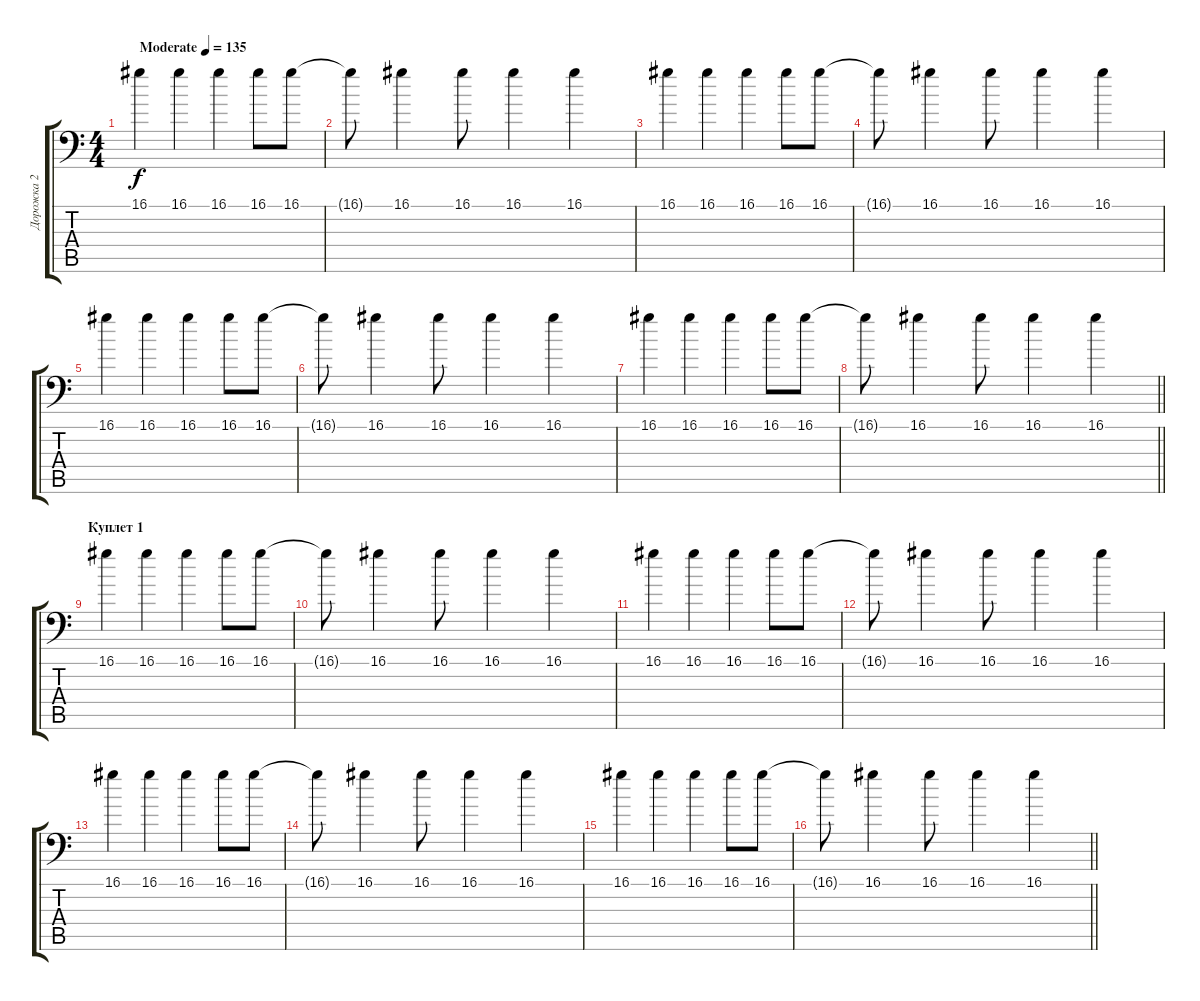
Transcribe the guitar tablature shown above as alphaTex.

\track ("Дорожка 2" "Дорожка 2") {instrument harpsichord}
\staff {score tabs}
\tuning (E4 B3 G3 D3 A2 Db0) {hide}
\ts (4 4)
\tempo (135 "Moderate")
\clef f4
\ks c
16.1.4{dy f instrument harpsichord} 16.1.4 16.1.4 16.1.8 16.1.8 |
16.1{t}.8 16.1.4 16.1.8 16.1.4 16.1.4 |
16.1.4 16.1.4 16.1.4 16.1.8 16.1.8 |
16.1{t}.8 16.1.4 16.1.8 16.1.4 16.1.4 |
16.1.4 16.1.4 16.1.4 16.1.8 16.1.8 |
16.1{t}.8 16.1.4 16.1.8 16.1.4 16.1.4 |
16.1.4 16.1.4 16.1.4 16.1.8 16.1.8 |
\barLineRight lightlight
16.1{t}.8 16.1.4 16.1.8 16.1.4 16.1.4 |
\section ("" "Куплет 1")
16.1.4 16.1.4 16.1.4 16.1.8 16.1.8 |
16.1{t}.8 16.1.4 16.1.8 16.1.4 16.1.4 |
16.1.4 16.1.4 16.1.4 16.1.8 16.1.8 |
16.1{t}.8 16.1.4 16.1.8 16.1.4 16.1.4 |
16.1.4 16.1.4 16.1.4 16.1.8 16.1.8 |
16.1{t}.8 16.1.4 16.1.8 16.1.4 16.1.4 |
16.1.4 16.1.4 16.1.4 16.1.8 16.1.8 |
\barLineRight lightlight
16.1{t}.8 16.1.4 16.1.8 16.1.4 16.1.4
